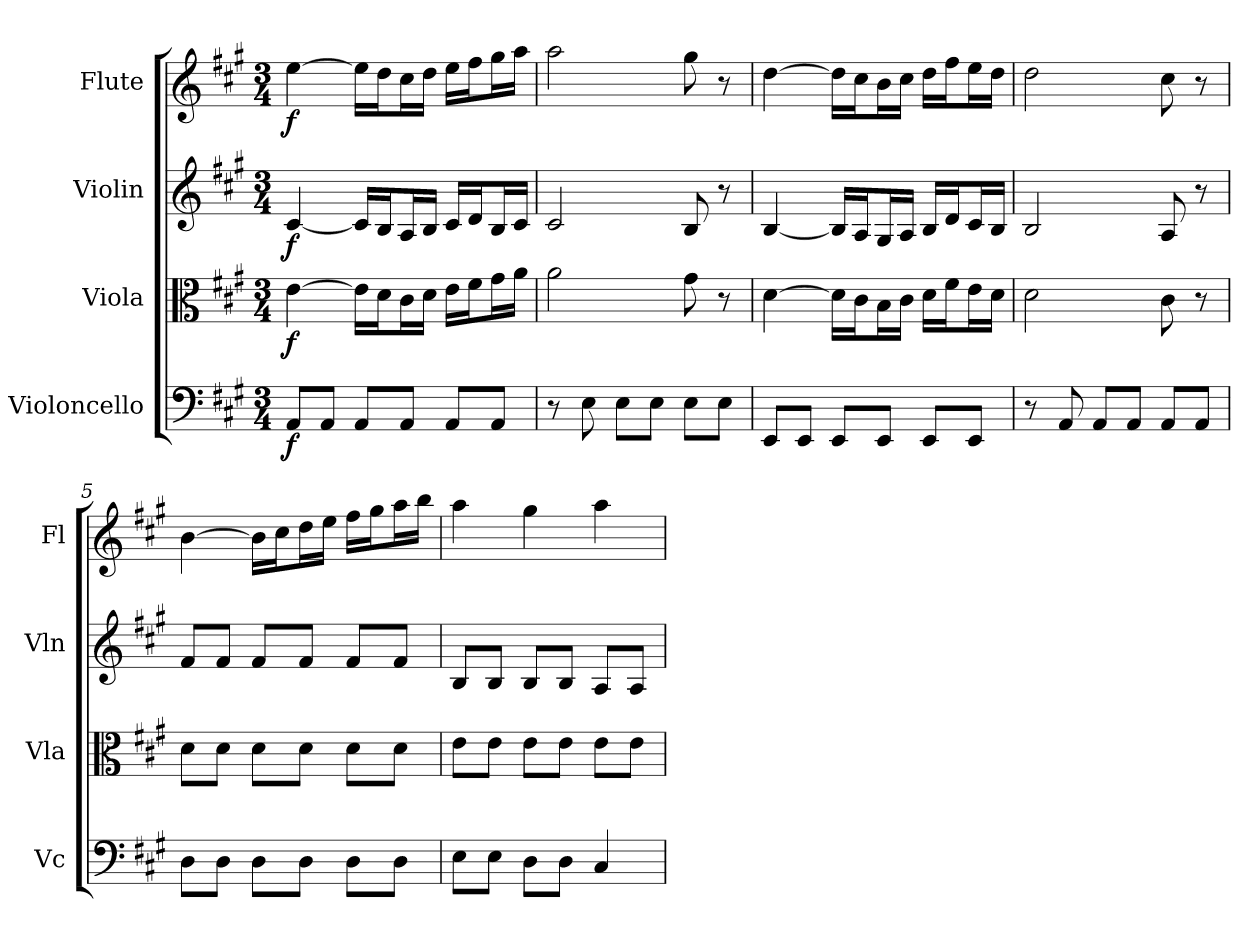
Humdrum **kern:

**kern	**dynam	**kern	**dynam	**kern	**dynam	**kern	**dynam
*part4	*part4	*part3	*part3	*part2	*part2	*part1	*part1
*staff4	*staff4	*staff3	*staff3	*staff2	*staff2	*staff1	*staff1
*I"Violoncello	*	*I"Viola	*	*I"Violin	*	*I"Flute	*
*I'Vc	*	*I'Vla	*	*I'Vln	*	*I'Fl	*
*clefF4	*	*clefC3	*	*clefG2	*	*clefG2	*
*k[f#c#g#]	*	*k[f#c#g#]	*	*k[f#c#g#]	*	*k[f#c#g#]	*
*A:	*	*A:	*	*A:	*	*A:	*
*M3/4	*	*M3/4	*	*M3/4	*	*M3/4	*
*MM92	*	*MM92	*	*MM92	*	*MM92	*
=	=	=	=	=	=	=	=
8AA/L	f	[4e	f	[4c#	f	[4ee	f
8AA/J	.	.	.	.	.	.	.
8AA/L	.	16e\LL]	.	16c#/LL]	.	16ee\LL]	.
.	.	16d\J	.	16B/J	.	16dd\J	.
8AA/J	.	16c#\L	.	16A/L	.	16cc#\L	.
.	.	16d\JJ	.	16B/JJ	.	16dd\JJ	.
8AA/L	.	16e\LL	.	16c#/LL	.	16ee\LL	.
.	.	16f#\J	.	16d/J	.	16ff#\J	.
8AA/J	.	16g#\L	.	16B/L	.	16gg#\L	.
.	.	16a\JJ	.	16c#/JJ	.	16aa\JJ	.
=2	=2	=2	=2	=2	=2	=2	=2
8r	.	2a	.	2c#	.	2aa	.
8E	.	.	.	.	.	.	.
8E\L	.	.	.	.	.	.	.
8E\J	.	.	.	.	.	.	.
8E\L	.	8g#	.	8B	.	8gg#	.
8E\J	.	8r	.	8r	.	8r	.
=3	=3	=3	=3	=3	=3	=3	=3
8EE/L	.	[4d	.	[4B	.	[4dd	.
8EE/J	.	.	.	.	.	.	.
8EE/L	.	16d\LL]	.	16B/LL]	.	16dd\LL]	.
.	.	16c#\J	.	16A/J	.	16cc#\J	.
8EE/J	.	16B\L	.	16G#/L	.	16b\L	.
.	.	16c#\JJ	.	16A/JJ	.	16cc#\JJ	.
8EE/L	.	16d\LL	.	16B/LL	.	16dd\LL	.
.	.	16f#\J	.	16d/J	.	16ff#\J	.
8EE/J	.	16e\L	.	16c#/L	.	16ee\L	.
.	.	16d\JJ	.	16B/JJ	.	16dd\JJ	.
=4	=4	=4	=4	=4	=4	=4	=4
8r	.	2d	.	2B	.	2dd	.
8AA	.	.	.	.	.	.	.
8AA/L	.	.	.	.	.	.	.
8AA/J	.	.	.	.	.	.	.
8AA/L	.	8c#	.	8A	.	8cc#	.
8AA/J	.	8r	.	8r	.	8r	.
=5	=5	=5	=5	=5	=5	=5	=5
8D\L	.	8d\L	.	8f#/L	.	[4b	.
8D\J	.	8d\J	.	8f#/J	.	.	.
8D\L	.	8d\L	.	8f#/L	.	16b\LL]	.
.	.	.	.	.	.	16cc#\J	.
8D\J	.	8d\J	.	8f#/J	.	16dd\L	.
.	.	.	.	.	.	16ee\JJ	.
8D\L	.	8d\L	.	8f#/L	.	16ff#\LL	.
.	.	.	.	.	.	16gg#\J	.
8D\J	.	8d\J	.	8f#/J	.	16aa\L	.
.	.	.	.	.	.	16bb\JJ	.
=6	=6	=6	=6	=6	=6	=6	=6
8E\L	.	8e\L	.	8B/L	.	4aa	.
8E\J	.	8e\J	.	8B/J	.	.	.
8D\L	.	8e\L	.	8B/L	.	4gg#	.
8D\J	.	8e\J	.	8B/J	.	.	.
4C#	.	8e\L	.	8A/L	.	4aa	.
.	.	8e\J	.	8A/J	.	.	.
=	=	=	=	=	=	=	=
*-	*-	*-	*-	*-	*-	*-	*-
